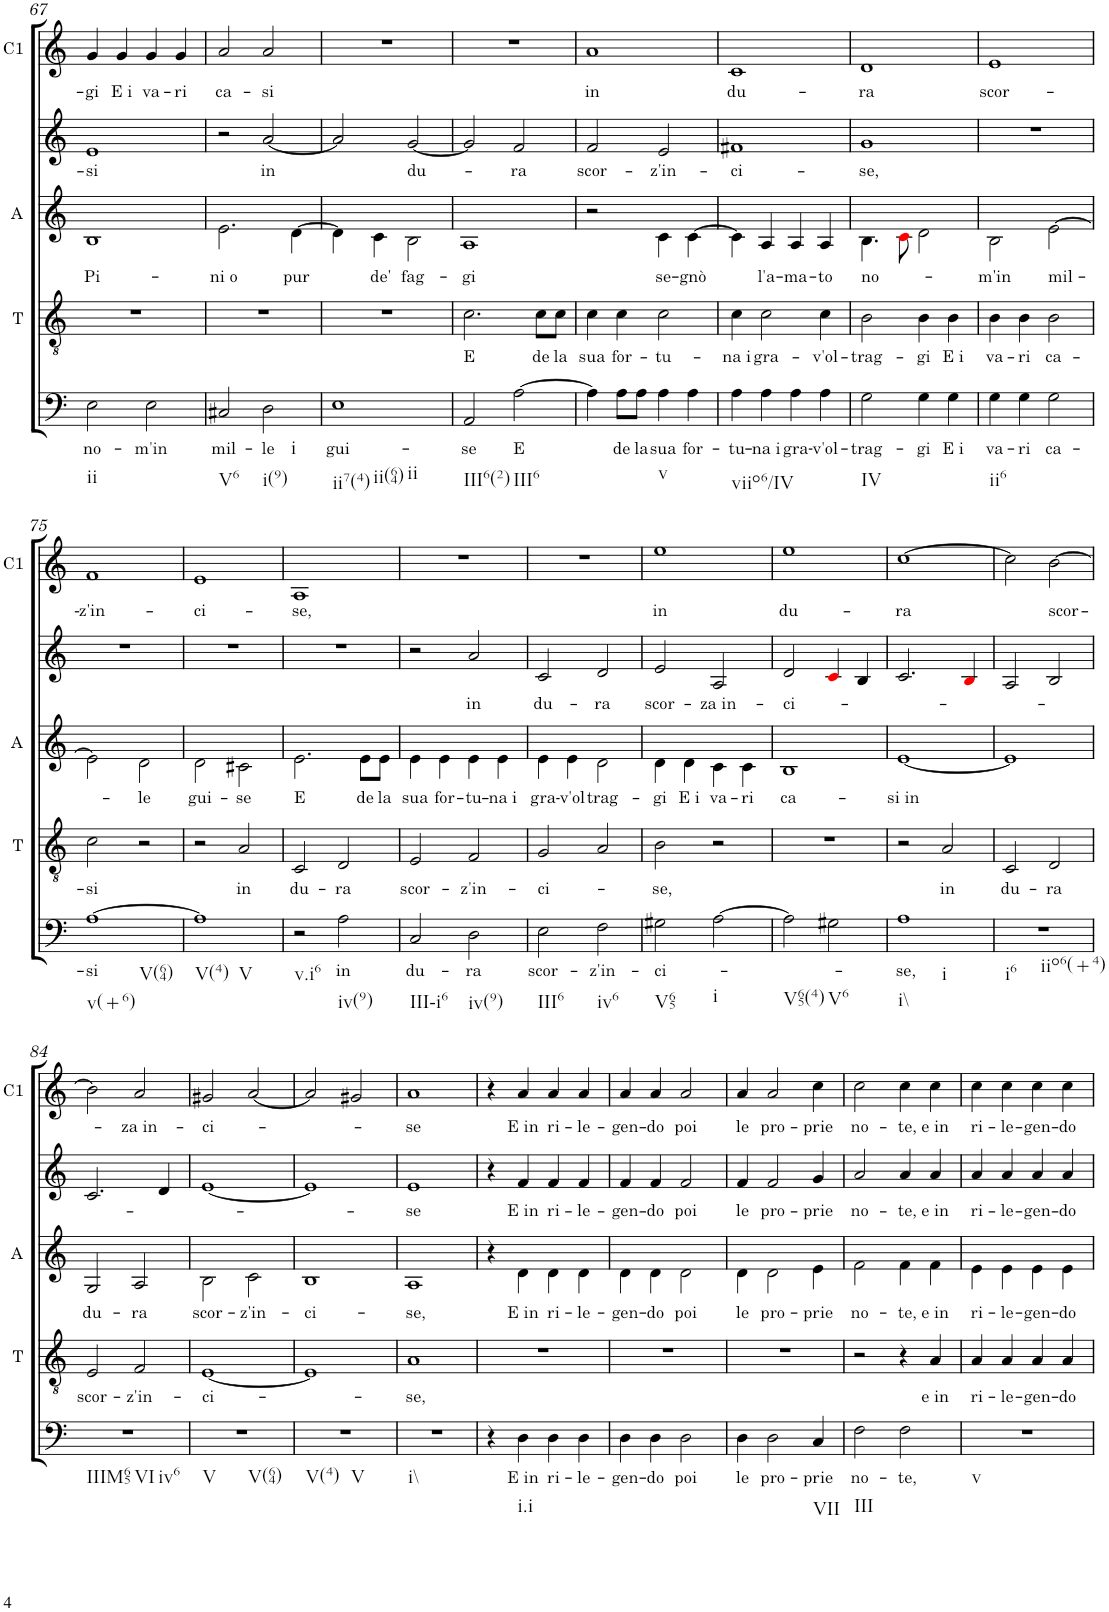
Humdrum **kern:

**kern	**text	**kern	**text	**kern	**text	**kern	**text	**kern	**text
*part5	*part5	*part4	*part4	*part3	*part3	*part2	*part2	*part1	*part1
*staff5	*staff5	*staff4	*staff4	*staff3	*staff3	*staff2	*staff2	*staff1	*staff1
*	*	*I"T	*	*I"A	*	*	*	*I"C1	*
*	*	*I'T	*	*I'A	*	*	*	*I'C1	*
!!LO:PB:g=z
*clefF4	*	*clefGv2	*	*clefG2	*	*clefG2	*	*clefG2	*
*k[]	*	*k[]	*	*k[]	*	*k[]	*	*k[]	*
*M4/4	*	*M4/4	*	*M4/4	*	*M4/4	*	*M4/4	*
*met(c)	*	*met(c)	*	*met(c)	*	*met(c)	*	*met(c)	*
=67	=67	=67	=67	=67	=67	=67	=67	=67	=67
!	!LO:LY:b	!	!	!	!LO:LY:b	!	!LO:LY:b	!	!LO:LY:b
2E\	no-	1r	.	1B	Pi-	1e	-si	4g/	-gi
!	!	!	!	!	!	!	!	!	!LO:LY:b
.	.	.	.	.	.	.	.	4g/	E i
!	!LO:LY:b	!	!	!	!	!	!	!	!LO:LY:b
2E\	-m'in	.	.	.	.	.	.	4g/	va-
!	!	!	!	!	!	!	!	!	!LO:LY:b
.	.	.	.	.	.	.	.	4g/	-ri
=68	=68	=68	=68	=68	=68	=68	=68	=68	=68
!	!LO:LY:b	!	!	!	!LO:LY:b	!	!	!	!LO:LY:b
2C#X/	mil-	1r	.	2.e\	ni o	2r	.	2a/	ca-
!	!LO:LY:b	!	!	!	!	!	!LO:LY:b	!	!LO:LY:b
2D\	-le	.	.	.	.	[2a/	in	2a/	-si
!	!	!	!	!	!LO:LY:b	!	!	!	!
.	.	.	.	[4d\	pur	.	.	.	.
=69	=69	=69	=69	=69	=69	=69	=69	=69	=69
!	!LO:LY:b	!	!	!	!	!	!	!	!
1E	gui-	1r	.	4d\]	.	2a/]	.	1r	.
!	!	!	!	!	!LO:LY:b	!	!	!	!
.	.	.	.	4c\	de'	.	.	.	.
!	!	!	!	!	!LO:LY:b	!	!LO:LY:b	!	!
.	.	.	.	2B\	fag-	[2g/	du-	.	.
=70	=70	=70	=70	=70	=70	=70	=70	=70	=70
!	!LO:LY:b	!	!LO:LY:b	!	!LO:LY:b	!	!	!	!
2AA/	-se	2.c\	E	1A	-gi	2g/]	.	1r	.
!	!LO:LY:b	!	!	!	!	!	!LO:LY:b	!	!
[2A\	E	.	.	.	.	2f/	-ra	.	.
!	!	!	!LO:LY:b	!	!	!	!	!	!
.	.	8c\L	de	.	.	.	.	.	.
!	!	!	!LO:LY:b	!	!	!	!	!	!
.	.	8c\J	la	.	.	.	.	.	.
=71	=71	=71	=71	=71	=71	=71	=71	=71	=71
!	!	!	!LO:LY:b	!	!	!	!LO:LY:b	!	!LO:LY:b
4A\]	.	4c\	sua	2r	.	2f/	scor-	1a	in
!	!LO:LY:b	!	!LO:LY:b	!	!	!	!	!	!
8A\L	de	4c\	for-	.	.	.	.	.	.
!	!LO:LY:b	!	!	!	!	!	!	!	!
8A\J	la	.	.	.	.	.	.	.	.
!	!LO:LY:b	!	!LO:LY:b	!	!LO:LY:b	!	!LO:LY:b	!	!
4A\	sua	2c\	-tu-	4c\	se-	2e/	-z'in-	.	.
!	!LO:LY:b	!	!	!	!LO:LY:b	!	!	!	!
4A\	for-	.	.	[4c\	-gnò	.	.	.	.
=72	=72	=72	=72	=72	=72	=72	=72	=72	=72
!	!LO:LY:b	!	!LO:LY:b	!	!	!	!LO:LY:b	!	!LO:LY:b
4A\	-tu-	4c\	na i	4c\]	.	1f#X	-ci-	1c	du-
!	!LO:LY:b	!	!LO:LY:b	!	!LO:LY:b	!	!	!	!
4A\	na i	2c\	gra-	4A/	l'a-	.	.	.	.
!	!LO:LY:b	!	!	!	!LO:LY:b	!	!	!	!
4A\	gra-	.	.	4A/	-ma-	.	.	.	.
!	!LO:LY:b	!	!LO:LY:b	!	!LO:LY:b	!	!	!	!
4A\	-v'ol-	4c\	-v'ol-	4A/	-to	.	.	.	.
=73	=73	=73	=73	=73	=73	=73	=73	=73	=73
!	!LO:LY:b	!	!LO:LY:b	!	!LO:LY:b	!	!LO:LY:b	!	!LO:LY:b
2G\	-trag-	2B\	-trag-	4.B\	no-	1g	-se,	1d	-ra
.	.	.	.	8ci\	.	.	.	.	.
!	!LO:LY:b	!	!LO:LY:b	!	!	!	!	!	!
4G\	-gi	4B\	-gi	2d\	.	.	.	.	.
!	!LO:LY:b	!	!LO:LY:b	!	!	!	!	!	!
4G\	E i	4B\	E i	.	.	.	.	.	.
=74	=74	=74	=74	=74	=74	=74	=74	=74	=74
!	!LO:LY:b	!	!LO:LY:b	!	!LO:LY:b	!	!	!	!LO:LY:b
4G\	va-	4B\	va-	2B\	-m'in	1r	.	1e	scor-
!	!LO:LY:b	!	!LO:LY:b	!	!	!	!	!	!
4G\	-ri	4B\	-ri	.	.	.	.	.	.
!	!LO:LY:b	!	!LO:LY:b	!	!LO:LY:b	!	!	!	!
2G\	ca-	2B\	ca-	[2e\	mil-	.	.	.	.
!!LO:LB:g=z
=75	=75	=75	=75	=75	=75	=75	=75	=75	=75
!	!LO:LY:b	!	!LO:LY:b	!	!	!	!	!	!LO:LY:b
[1A	-si	2c\	-si	2e\]	.	1r	.	1f	-z'in-
!	!	!	!	!	!LO:LY:b	!	!	!	!
.	.	2r	.	2d\	-le	.	.	.	.
=76	=76	=76	=76	=76	=76	=76	=76	=76	=76
!	!	!	!	!	!LO:LY:b	!	!	!	!LO:LY:b
1A]	.	2r	.	2d\	gui-	1r	.	1e	-ci-
!	!	!	!LO:LY:b	!	!LO:LY:b	!	!	!	!
.	.	2A/	in	2c#X\	-se	.	.	.	.
=77	=77	=77	=77	=77	=77	=77	=77	=77	=77
!	!	!	!LO:LY:b	!	!LO:LY:b	!	!	!	!LO:LY:b
2r	.	2C/	du-	2.e\	E	1r	.	1A	-se,
!	!LO:LY:b	!	!LO:LY:b	!	!	!	!	!	!
2A\	in	2D/	-ra	.	.	.	.	.	.
!	!	!	!	!	!LO:LY:b	!	!	!	!
.	.	.	.	8e\L	de	.	.	.	.
!	!	!	!	!	!LO:LY:b	!	!	!	!
.	.	.	.	8e\J	la	.	.	.	.
=78	=78	=78	=78	=78	=78	=78	=78	=78	=78
!	!LO:LY:b	!	!LO:LY:b	!	!LO:LY:b	!	!	!	!
2C/	du-	2E/	scor-	4e\	sua	2r	.	1r	.
!	!	!	!	!	!LO:LY:b	!	!	!	!
.	.	.	.	4e\	for-	.	.	.	.
!	!LO:LY:b	!	!LO:LY:b	!	!LO:LY:b	!	!LO:LY:b	!	!
2D\	-ra	2F/	-z'in-	4e\	-tu-	2a/	in	.	.
!	!	!	!	!	!LO:LY:b	!	!	!	!
.	.	.	.	4e\	na i	.	.	.	.
=79	=79	=79	=79	=79	=79	=79	=79	=79	=79
!	!LO:LY:b	!	!LO:LY:b	!	!LO:LY:b	!	!LO:LY:b	!	!
2E\	scor-	2G/	-ci-	4e\	gra-	2c/	du-	1r	.
!	!	!	!	!	!LO:LY:b	!	!	!	!
.	.	.	.	4e\	-v'ol-	.	.	.	.
!	!LO:LY:b	!	!	!	!LO:LY:b	!	!LO:LY:b	!	!
2F\	-z'in-	2A/	.	2d\	-trag-	2d/	-ra	.	.
=80	=80	=80	=80	=80	=80	=80	=80	=80	=80
!	!LO:LY:b	!	!LO:LY:b	!	!LO:LY:b	!	!LO:LY:b	!	!LO:LY:b
2G#X\	-ci-	2B\	-se,	4d\	-gi	2e/	scor-	1ee	in
!	!	!	!	!	!LO:LY:b	!	!	!	!
.	.	.	.	4d\	E i	.	.	.	.
!	!	!	!	!	!LO:LY:b	!	!LO:LY:b	!	!
[2A\	.	2r	.	4c\	va-	2A/	za in-	.	.
!	!	!	!	!	!LO:LY:b	!	!	!	!
.	.	.	.	4c\	-ri	.	.	.	.
=81	=81	=81	=81	=81	=81	=81	=81	=81	=81
!	!	!	!	!	!LO:LY:b	!	!LO:LY:b	!	!LO:LY:b
2A\]	.	1r	.	1B	ca-	2d/	-ci-	1ee	du-
2G#X\	.	.	.	.	.	4ci/	.	.	.
.	.	.	.	.	.	4B/	.	.	.
=82	=82	=82	=82	=82	=82	=82	=82	=82	=82
!	!LO:LY:b	!	!	!	!LO:LY:b	!	!	!	!LO:LY:b
1A	-se,	2r	.	[1e	si in	2.c/	.	[1cc	-ra
!	!	!	!LO:LY:b	!	!	!	!	!	!
.	.	2A/	in	.	.	.	.	.	.
.	.	.	.	.	.	4Bi/	.	.	.
=83	=83	=83	=83	=83	=83	=83	=83	=83	=83
!	!	!	!LO:LY:b	!	!	!	!	!	!
1r	.	2C/	du-	1e]	.	2A/	.	2cc\]	.
!	!	!	!LO:LY:b	!	!	!	!	!	!LO:LY:b
.	.	2D/	-ra	.	.	2B/	.	[2b\	scor-
!!LO:LB:g=z
=84	=84	=84	=84	=84	=84	=84	=84	=84	=84
!	!	!	!LO:LY:b	!	!LO:LY:b	!	!	!	!
1r	.	2E/	scor-	2G/	du-	2.c/	.	2b\]	.
!	!	!	!LO:LY:b	!	!LO:LY:b	!	!	!	!LO:LY:b
.	.	2F/	-z'in-	2A/	-ra	.	.	2a/	za in-
.	.	.	.	.	.	4d/	.	.	.
=85	=85	=85	=85	=85	=85	=85	=85	=85	=85
!	!	!	!LO:LY:b	!	!LO:LY:b	!	!	!	!LO:LY:b
1r	.	[1E	-ci-	2B\	scor-	[1e	.	2g#X/	-ci-
!	!	!	!	!	!LO:LY:b	!	!	!	!
.	.	.	.	2c\	-z'in-	.	.	[2a/	.
=86	=86	=86	=86	=86	=86	=86	=86	=86	=86
!	!	!	!	!	!LO:LY:b	!	!	!	!
1r	.	1E]	.	1B	-ci-	1e]	.	2a/]	.
.	.	.	.	.	.	.	.	2g#X/	.
=87	=87	=87	=87	=87	=87	=87	=87	=87	=87
!	!	!	!LO:LY:b	!	!LO:LY:b	!	!LO:LY:b	!	!LO:LY:b
1r	.	1A	-se,	1A	-se,	1e	-se	1a	-se
=88	=88	=88	=88	=88	=88	=88	=88	=88	=88
4r	.	1r	.	4r	.	4r	.	4r	.
!	!LO:LY:b	!	!	!	!LO:LY:b	!	!LO:LY:b	!	!LO:LY:b
4D\	E in	.	.	4d\	E in	4f/	E in	4a/	E in
!	!LO:LY:b	!	!	!	!LO:LY:b	!	!LO:LY:b	!	!LO:LY:b
4D\	ri-	.	.	4d\	ri-	4f/	ri-	4a/	ri-
!	!LO:LY:b	!	!	!	!LO:LY:b	!	!LO:LY:b	!	!LO:LY:b
4D\	-le-	.	.	4d\	-le-	4f/	-le-	4a/	-le-
=89	=89	=89	=89	=89	=89	=89	=89	=89	=89
!	!LO:LY:b	!	!	!	!LO:LY:b	!	!LO:LY:b	!	!LO:LY:b
4D\	-gen-	1r	.	4d\	-gen-	4f/	-gen-	4a/	-gen-
!	!LO:LY:b	!	!	!	!LO:LY:b	!	!LO:LY:b	!	!LO:LY:b
4D\	-do	.	.	4d\	-do	4f/	-do	4a/	-do
!	!LO:LY:b	!	!	!	!LO:LY:b	!	!LO:LY:b	!	!LO:LY:b
2D\	poi	.	.	2d\	poi	2f/	poi	2a/	poi
=90	=90	=90	=90	=90	=90	=90	=90	=90	=90
!	!LO:LY:b	!	!	!	!LO:LY:b	!	!LO:LY:b	!	!LO:LY:b
4D\	le	1r	.	4d\	le	4f/	le	4a/	le
!	!LO:LY:b	!	!	!	!LO:LY:b	!	!LO:LY:b	!	!LO:LY:b
2D\	pro-	.	.	2d\	pro-	2f/	pro-	2a/	pro-
!	!LO:LY:b	!	!	!	!LO:LY:b	!	!LO:LY:b	!	!LO:LY:b
4C/	-prie	.	.	4e\	-prie	4g/	-prie	4cc\	-prie
=91	=91	=91	=91	=91	=91	=91	=91	=91	=91
!	!LO:LY:b	!	!	!	!LO:LY:b	!	!LO:LY:b	!	!LO:LY:b
2F\	no-	2r	.	2f\	no-	2a/	no-	2cc\	no-
!	!LO:LY:b	!	!	!	!LO:LY:b	!	!LO:LY:b	!	!LO:LY:b
2F\	-te,	4r	.	4f\	-te,	4a/	-te,	4cc\	-te,
!	!	!	!LO:LY:b	!	!LO:LY:b	!	!LO:LY:b	!	!LO:LY:b
.	.	4A/	e in	4f\	e in	4a/	e in	4cc\	e in
=92	=92	=92	=92	=92	=92	=92	=92	=92	=92
!	!	!	!LO:LY:b	!	!LO:LY:b	!	!LO:LY:b	!	!LO:LY:b
1r	.	4A/	ri-	4e\	ri-	4a/	ri-	4cc\	ri-
!	!	!	!LO:LY:b	!	!LO:LY:b	!	!LO:LY:b	!	!LO:LY:b
.	.	4A/	-le-	4e\	-le-	4a/	-le-	4cc\	-le-
!	!	!	!LO:LY:b	!	!LO:LY:b	!	!LO:LY:b	!	!LO:LY:b
.	.	4A/	-gen-	4e\	-gen-	4a/	-gen-	4cc\	-gen-
!	!	!	!LO:LY:b	!	!LO:LY:b	!	!LO:LY:b	!	!LO:LY:b
.	.	4A/	-do	4e\	-do	4a/	-do	4cc\	-do
=	=	=	=	=	=	=	=	=	=
*-	*-	*-	*-	*-	*-	*-	*-	*-	*-
